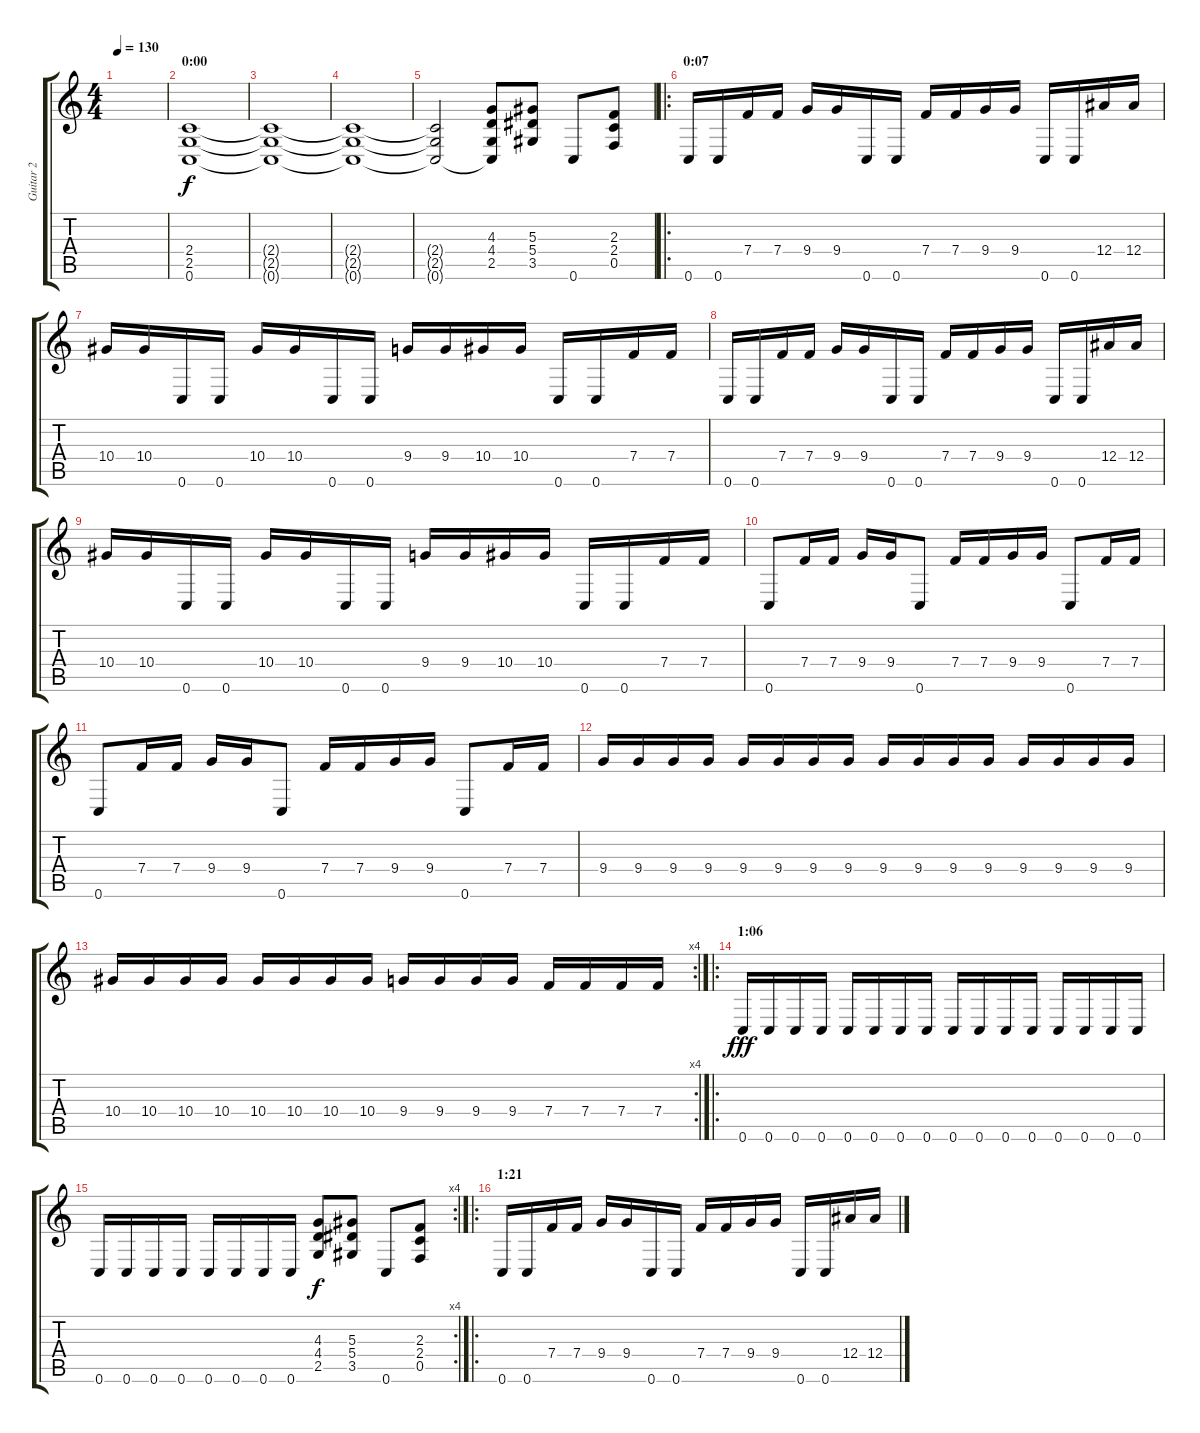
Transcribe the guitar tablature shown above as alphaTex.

\track ("Guitar 2" "Guitar 2") {instrument distortionguitar}
\staff {score tabs}
\tuning (C4 G3 Eb3 Bb2 F2 C2) {hide}
\ts (4 4)
\tempo 130
\clef g2
\ks c
|
\section ("" "0:00")
(2.4 2.5 0.6).1 |
(2.4{t} 2.5{t} 0.6{t}).1 |
(2.4{t} 2.5{t} 0.6{t}).1 |
(2.4{t} 2.5{t} 0.6{t}).2 (4.3 4.4 2.5 0.6{t}).8 (5.3 5.4 3.5).8 0.6.8 (2.3 2.4 0.5).8 |
\ro
\section ("" "0:07")
0.6.16 0.6.16 7.4.16 7.4.16 9.4.16 9.4.16 0.6.16 0.6.16 7.4.16 7.4.16 9.4.16 9.4.16 0.6.16 0.6.16 12.4.16 12.4.16 |
10.4.16 10.4.16 0.6.16 0.6.16 10.4.16 10.4.16 0.6.16 0.6.16 9.4.16 9.4.16 10.4.16 10.4.16 0.6.16 0.6.16 7.4.16 7.4.16 |
0.6.16 0.6.16 7.4.16 7.4.16 9.4.16 9.4.16 0.6.16 0.6.16 7.4.16 7.4.16 9.4.16 9.4.16 0.6.16 0.6.16 12.4.16 12.4.16 |
10.4.16 10.4.16 0.6.16 0.6.16 10.4.16 10.4.16 0.6.16 0.6.16 9.4.16 9.4.16 10.4.16 10.4.16 0.6.16 0.6.16 7.4.16 7.4.16 |
0.6.8 7.4.16 7.4.16 9.4.16 9.4.16 0.6.8 7.4.16 7.4.16 9.4.16 9.4.16 0.6.8 7.4.16 7.4.16 |
0.6.8 7.4.16 7.4.16 9.4.16 9.4.16 0.6.8 7.4.16 7.4.16 9.4.16 9.4.16 0.6.8 7.4.16 7.4.16 |
9.4.16 9.4.16 9.4.16 9.4.16 9.4.16 9.4.16 9.4.16 9.4.16 9.4.16 9.4.16 9.4.16 9.4.16 9.4.16 9.4.16 9.4.16 9.4.16 |
\rc 4
10.4.16 10.4.16 10.4.16 10.4.16 10.4.16 10.4.16 10.4.16 10.4.16 9.4.16 9.4.16 9.4.16 9.4.16 7.4.16 7.4.16 7.4.16 7.4.16 |
\ro
\section ("" "1:06")
0.6.16{dy fff} 0.6.16 0.6.16 0.6.16 0.6.16 0.6.16 0.6.16 0.6.16 0.6.16 0.6.16 0.6.16 0.6.16 0.6.16 0.6.16 0.6.16 0.6.16 |
\rc 4
0.6.16 0.6.16 0.6.16 0.6.16 0.6.16 0.6.16 0.6.16 0.6.16 (4.3 4.4 2.5).8{dy f} (5.3 5.4 3.5).8 0.6.8 (2.3 2.4 0.5).8 |
\ro
\section ("" "1:21")
0.6.16 0.6.16 7.4.16 7.4.16 9.4.16 9.4.16 0.6.16 0.6.16 7.4.16 7.4.16 9.4.16 9.4.16 0.6.16 0.6.16 12.4.16 12.4.16
